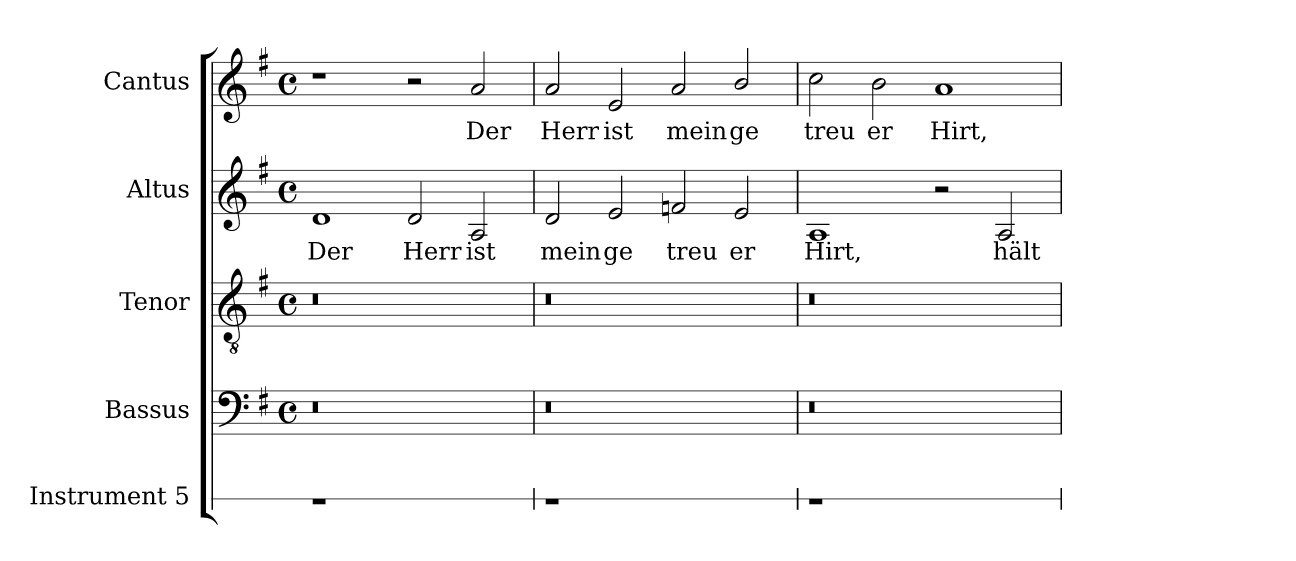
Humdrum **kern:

**kern	**kern	**kern	**kern	**text	**kern	**text
*part5	*part4	*part3	*part2	*part2	*part1	*part1
*staff5	*staff4	*staff3	*staff2	*staff2	*staff1	*staff1
*I"Instrument 5	*I"Bassus	*I"Tenor	*I"Altus	*	*I"Cantus	*
!!LO:PB:g=z
*stria1	*stria5	*stria5	*stria5	*	*stria5	*
*	*clefF4	*clefGv2	*clefG2	*	*clefG2	*
*	*k[f#]	*k[f#]	*k[f#]	*	*k[f#]	*
*	*G:	*G:	*G:	*	*G:	*
*	*M4/4	*M4/4	*M4/4	*	*M4/4	*
*	*met(c)	*met(c)	*met(c)	*	*met(c)	*
=1	=1	=1	=1	=1	=1	=1
!	!	!	!	!LO:LY:b:cj	!	!
1r	0r	0r	1d	Der	1r	.
!	!	!	!	!LO:LY:b:cj	!	!
1ryy	.	.	2d/	Herr	2r	.
!	!	!	!	!LO:LY:b:cj	!	!LO:LY:b:cj
.	.	.	2A/	ist	2a/	Der
=2	=2	=2	=2	=2	=2	=2
!	!	!	!	!LO:LY:b:cj	!	!LO:LY:b:cj
1r	0r	0r	2d/	mein	2a/	Herr
!	!	!	!	!LO:LY:b:cj	!	!LO:LY:b:cj
.	.	.	2e/	ge	2e/	ist
!	!	!	!	!LO:LY:b:cj	!	!LO:LY:b:cj
1ryy	.	.	2fn/	treu	2a/	mein
!	!	!	!	!LO:LY:b:cj	!	!LO:LY:b:cj
.	.	.	2e/	er	2b/	ge
=3	=3	=3	=3	=3	=3	=3
!	!	!	!	!LO:LY:b:cj	!	!LO:LY:b:cj
1r	0r	0r	1A	Hirt,	2cc\	treu
!	!	!	!	!	!	!LO:LY:b:cj
.	.	.	.	.	2b\	er
!	!	!	!	!	!	!LO:LY:b:cj
1ryy	.	.	2r	.	1a	Hirt,
!	!	!	!	!LO:LY:b:cj	!	!
.	.	.	2A/	hält	.	.
=	=	=	=	=	=	=
*-	*-	*-	*-	*-	*-	*-
